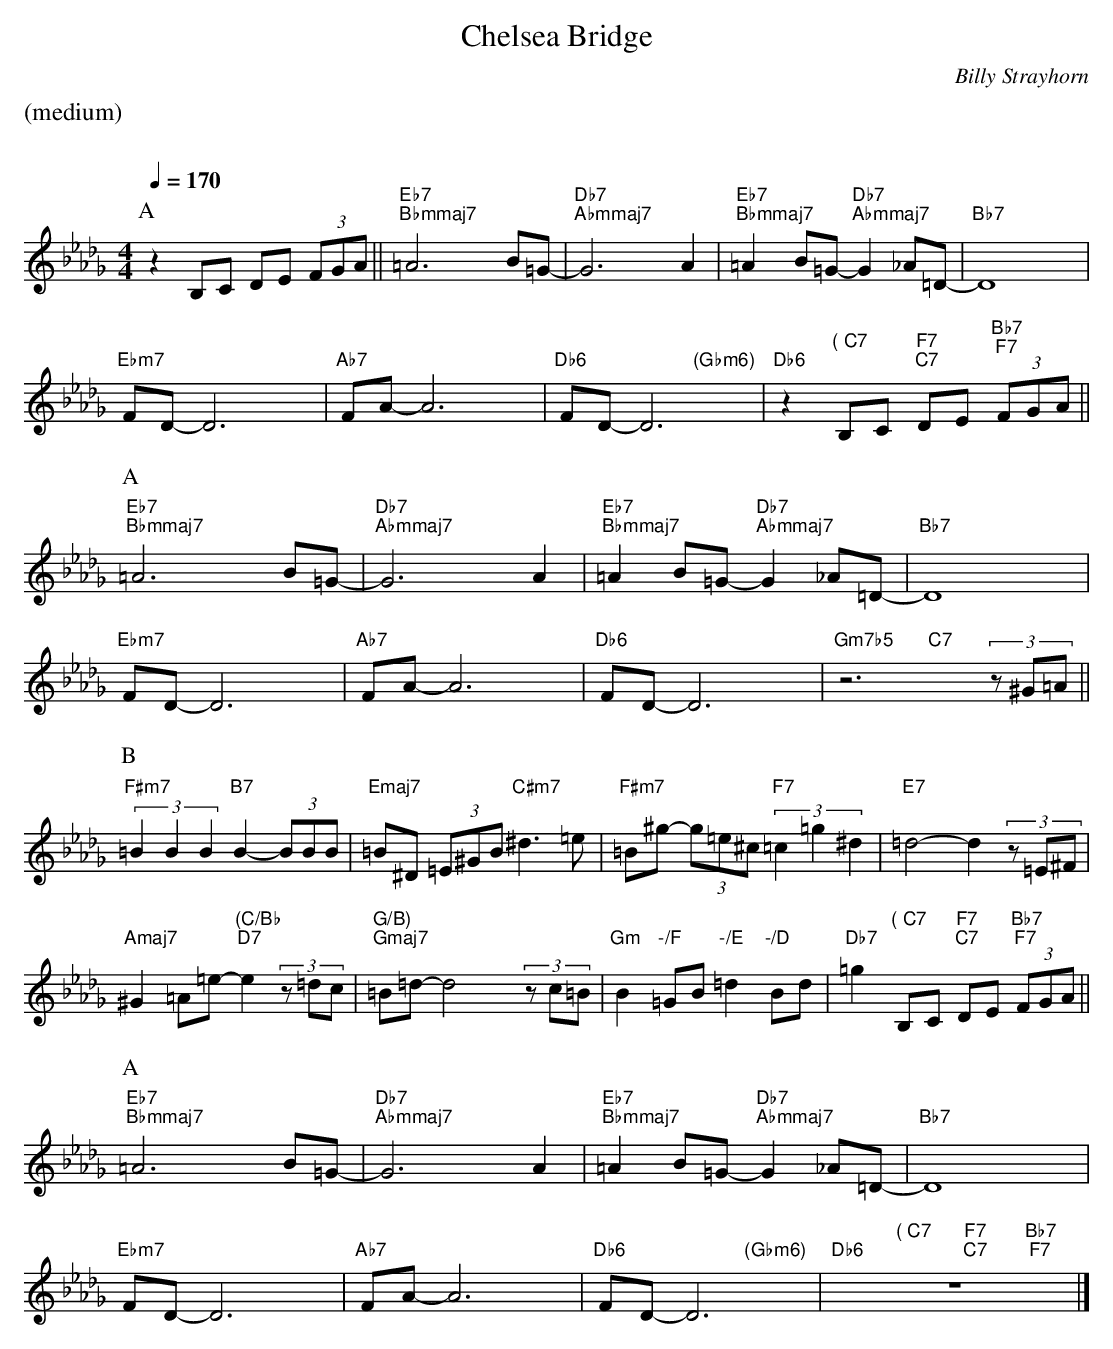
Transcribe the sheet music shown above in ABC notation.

X:1
T:Chelsea Bridge
M:4/4
L:1/8
C:Billy Strayhorn
Q:1/4=170
%%staves (chords melody)
K:Db
%%text (medium)
%%vskip 20
P:A
V:chords
x2x2 x4 || "Eb7""Bbmmaj7"x4 x4 | "Db7""Abmmaj7"x4 x4 | "Eb7""Bbmmaj7"x4 "Db7""Abmmaj7"x4 | "Bb7"x4 x4 |
"Ebm7"x4 x4 | "Ab7"x4 x4 | "Db6"x4 "(Gbm6)"x4 | "Db6"x2"( C7"" "x2 "F7""C7"x2"Bb7""F7"x2 ||
V:melody
z2B,C DE (3FGA || =A6B=G- | G6A2 | =A2B=G-G2_A=D- | D8 |
FD-D6 | FA-A6 | FD-D6 | z2B,C DE (3FGA ||
P:A
V:chords
"Eb7""Bbmmaj7"x4 x4 | "Db7""Abmmaj7"x4 x4 | "Eb7""Bbmmaj7"x4 "Db7""Abmmaj7"x4 | "Bb7"x4 x4 |
"Ebm7"x4 x4 | "Ab7"x4 x4 | "Db6"x4 x4 | "Gm7b5"x4 "C7"x4 ||
V:melody
=A6B=G- | G6A2 | =A2B=G-G2_A=D- | D8 |
FD-D6 | FA-A6 | FD-D6 | z6 (3z^G=A ||
P:B
V:chords
"F#m7"x4 "B7"x4 | "Emaj7"x4 "C#m7"x4 | "F#m7"x4 "F7"x4 | "E7"x4 x4 |
"Amaj7"x4 "(C/Bb""D7"x4 | "G/B)""Gmaj7"x4 x4 | "Gm"x2"-/F"x2 "-/E"x2"-/D"x2 | "Db7"x2"( C7"" "x2 "F7""C7"x2"Bb7""F7"x2 ||
V:melody
(3=B2B2B2 B2-(3BBB | =B^D (3=E^GB ^d3=e | =B^g- (3g=e^c (3=c2=g2^d2 | =d4-d2 (3z=E^F |
^G2=A=e-e2 (3z=dc | =B=d-d4 (3zc=B | B2=GB =d2Bd | =g2B,C DE (3FGA ||
P:A
V:chords
"Eb7""Bbmmaj7"x4 x4 | "Db7""Abmmaj7"x4 x4 | "Eb7""Bbmmaj7"x4 "Db7""Abmmaj7"x4 | "Bb7"x4 x4 |
"Ebm7"x4 x4 | "Ab7"x4 x4 | "Db6"x4 "(Gbm6)"x4 | "Db6"x2"( C7"" "x2 "F7""C7"x2"Bb7""F7"x2 |]
V:melody
=A6B=G- | G6A2 | =A2B=G-G2_A=D- | D8 |
FD-D6 | FA-A6 | FD-D6 | z8 |]
